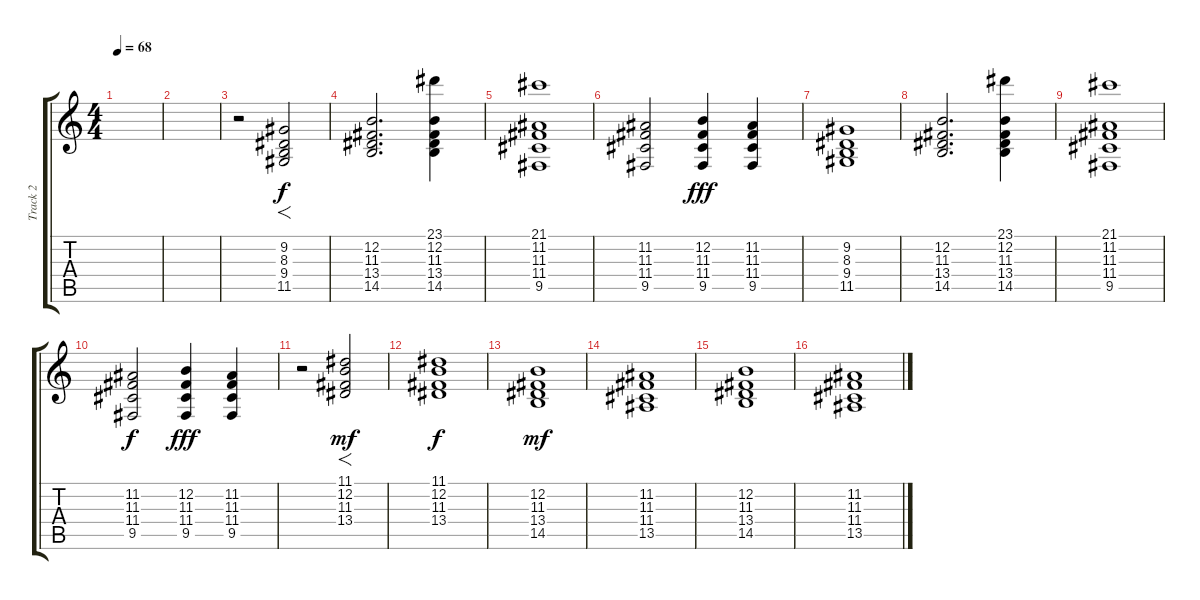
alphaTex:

\track ("Track 2" "Track 2") {instrument stringensemble1}
\staff {score tabs}
\tuning (E4 B3 G3 D3 A2 E2) {hide}
\ts (4 4)
\tempo 68
\clef g2
\ks c
|
|
r.2{volume 6} (9.2 8.3 9.4 11.5).2{f} |
(12.2 11.3 13.4 14.5).2{d} (23.1 12.2 11.3 13.4 14.5).4 |
(21.1 11.2 11.3 11.4 9.5).1 |
(11.2 11.3 11.4 9.5).2{dy f} (12.2 11.3 11.4 9.5).4{dy fff} (11.2 11.3 11.4 9.5).4 |
(9.2 8.3 9.4 11.5).1 |
(12.2 11.3 13.4 14.5).2{d} (23.1 12.2 11.3 13.4 14.5).4 |
(21.1 11.2 11.3 11.4 9.5).1 |
(11.2 11.3 11.4 9.5).2{dy f} (12.2 11.3 11.4 9.5).4{dy fff} (11.2 11.3 11.4 9.5).4 |
r.2{volume 6 instrument stringensemble1} (11.1 12.2 11.3 13.4).2{f dy mf} |
(11.1 12.2 11.3 13.4).1{dy f volume 6} |
(12.2 11.3 13.4 14.5).1{dy mf volume 6} |
(11.2 11.3 11.4 13.5).1 |
(12.2 11.3 13.4 14.5).1{volume 5} |
(11.2 11.3 11.4 13.5).1
